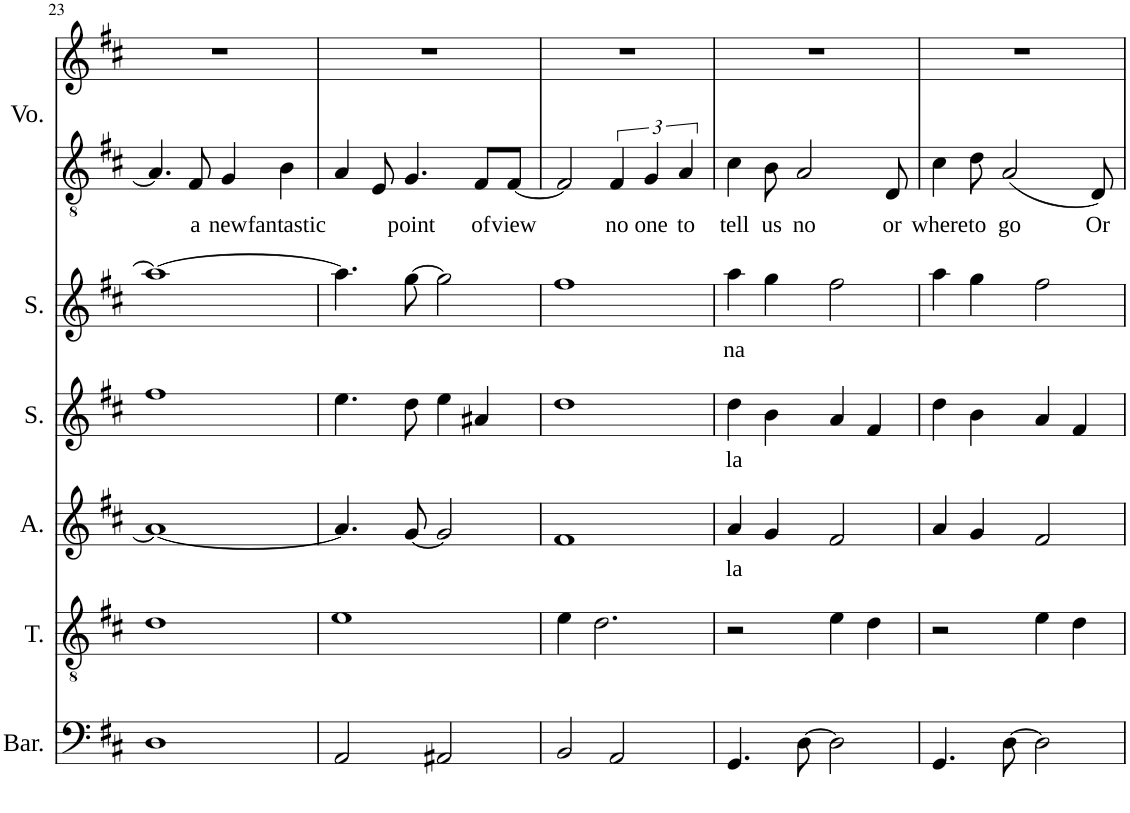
**kern	**kern	**kern	**text	**kern	**text	**kern	**text	**kern	**text	**kern
*part6	*part5	*part4	*part4	*part3	*part3	*part2	*part2	*part1	*part1	*part1
*staff7	*staff6	*staff5	*staff5	*staff4	*staff4	*staff3	*staff3	*staff2	*staff2	*staff1
*I"Baritone	*I"Tenor	*I"Alto	*	*I"Soprano	*	*I"Soprano	*	*I"Voice	*	*
*I'Bar.	*I'T.	*I'A.	*	*I'S.	*	*I'S.	*	*I'Vo.	*	*
!!LO:PB:g=z
*clefF4	*clefGv2	*clefG2	*	*clefG2	*	*clefG2	*	*clefGv2	*	*clefG2
*k[f#c#]	*k[f#c#]	*k[f#c#]	*	*k[f#c#]	*	*k[f#c#]	*	*k[f#c#]	*	*k[f#c#]
*M4/4	*M4/4	*M4/4	*	*M4/4	*	*M4/4	*	*M4/4	*	*M4/4
=23	=23	=23	=23	=23	=23	=23	=23	=23	=23	=23
1D	1d	1a_	.	1ff#	.	1aa_	.	4.A/]	.	1r
!	!	!	!	!	!	!	!	!	!LO:LY:b	!
.	.	.	.	.	.	.	.	8F#/	a	.
!	!	!	!	!	!	!	!	!	!LO:LY:b	!
.	.	.	.	.	.	.	.	4G/	new	.
!	!	!	!	!	!	!	!	!	!LO:LY:b	!
.	.	.	.	.	.	.	.	4B\	fantastic	.
=24	=24	=24	=24	=24	=24	=24	=24	=24	=24	=24
2AA/	1e	4.a/]	.	4.ee\	.	4.aa\]	.	4A/	.	1r
.	.	.	.	.	.	.	.	8E/	.	.
!	!	!	!	!	!	!	!	!	!LO:LY:b	!
.	.	[8g/	.	8dd\	.	[8gg\	.	4.G/	point	.
2AA#X/	.	2g/]	.	4ee\	.	2gg\]	.	.	.	.
!	!	!	!	!	!	!	!	!	!LO:LY:b	!
.	.	.	.	4a#X/	.	.	.	8F#/L	of	.
!	!	!	!	!	!	!	!	!	!LO:LY:b	!
.	.	.	.	.	.	.	.	[8F#/J	view	.
=25	=25	=25	=25	=25	=25	=25	=25	=25	=25	=25
2BB/	4e\	1f#	.	1dd	.	1ff#	.	2F#/]	.	1r
.	2.d\	.	.	.	.	.	.	.	.	.
!	!	!	!	!	!	!	!	!	!LO:LY:b	!
2AA/	.	.	.	.	.	.	.	6F#/	no	.
!	!	!	!	!	!	!	!	!	!LO:LY:b	!
.	.	.	.	.	.	.	.	6G/	one	.
!	!	!	!	!	!	!	!	!	!LO:LY:b	!
.	.	.	.	.	.	.	.	6A/	to	.
=26	=26	=26	=26	=26	=26	=26	=26	=26	=26	=26
!	!	!	!LO:LY:b	!	!LO:LY:b	!	!LO:LY:b	!	!LO:LY:b	!
4.GG/	2r	4a/	la	4dd\	la	4aa\	na	4c#\	tell	1r
!	!	!	!	!	!	!	!	!	!LO:LY:b	!
.	.	4g/	.	4b\	.	4gg\	.	8B\	us	.
!	!	!	!	!	!	!	!	!	!LO:LY:b	!
[8D\	.	.	.	.	.	.	.	2A/	no	.
2D\]	4e\	2f#/	.	4a/	.	2ff#\	.	.	.	.
.	4d\	.	.	4f#/	.	.	.	.	.	.
!	!	!	!	!	!	!	!	!	!LO:LY:b	!
.	.	.	.	.	.	.	.	8D/	or	.
=27	=27	=27	=27	=27	=27	=27	=27	=27	=27	=27
!	!	!	!	!	!	!	!	!	!LO:LY:b	!
4.GG/	2r	4a/	.	4dd\	.	4aa\	.	4c#\	where	1r
!	!	!	!	!	!	!	!	!	!LO:LY:b	!
.	.	4g/	.	4b\	.	4gg\	.	8d\	to	.
!	!	!	!	!	!	!	!	!	!LO:LY:b	!
[8D\	.	.	.	.	.	.	.	2A/	go	.
2D\]	4e\	2f#/	.	4a/	.	2ff#\	.	.	.	.
.	4d\	.	.	4f#/	.	.	.	.	.	.
!	!	!	!	!	!	!	!	!	!LO:LY:b	!
.	.	.	.	.	.	.	.	8D/	Or	.
=	=	=	=	=	=	=	=	=	=	=
*-	*-	*-	*-	*-	*-	*-	*-	*-	*-	*-
